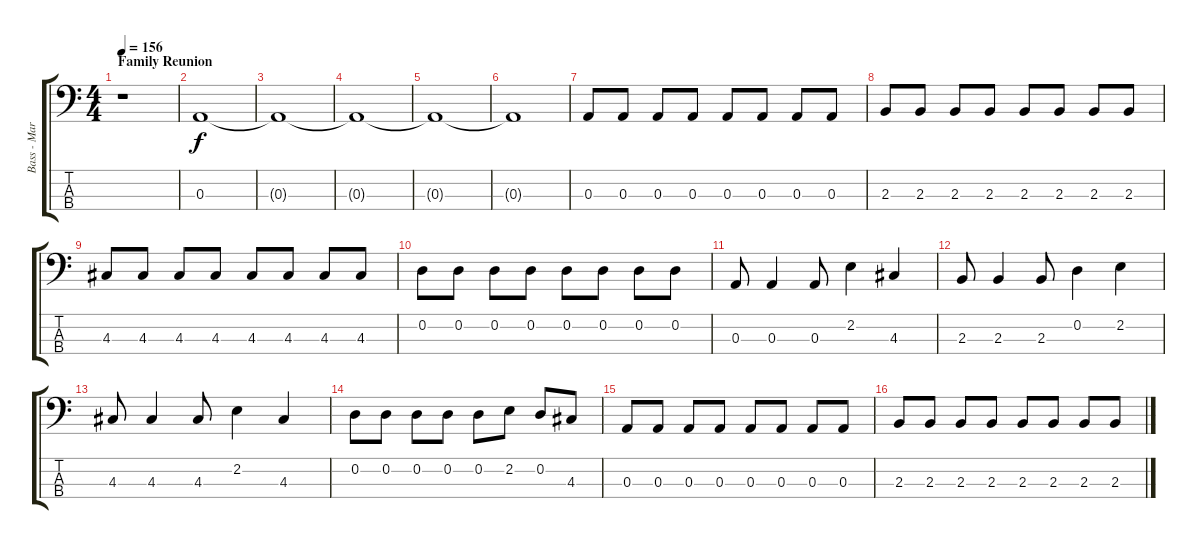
\track ("Bass - Mark Allan Hoppus" "Bass - Mar") {instrument electricbasspick}
\staff {score tabs}
\tuning (G2 D2 A1 E1) {hide}
\ts (4 4)
\section ("" "Family Reunion")
\tempo 156
\clef f4
\ks c
r.1{dy f} |
0.3.1 |
0.3{t}.1 |
0.3{t}.1 |
0.3{t}.1 |
0.3{t}.1 |
0.3.8 0.3.8 0.3.8 0.3.8 0.3.8 0.3.8 0.3.8 0.3.8 |
2.3.8 2.3.8 2.3.8 2.3.8 2.3.8 2.3.8 2.3.8 2.3.8 |
4.3.8 4.3.8 4.3.8 4.3.8 4.3.8 4.3.8 4.3.8 4.3.8 |
0.2.8 0.2.8 0.2.8 0.2.8 0.2.8 0.2.8 0.2.8 0.2.8 |
0.3.8 0.3.4 0.3.8 2.2.4 4.3.4 |
2.3.8 2.3.4 2.3.8 0.2.4 2.2.4 |
4.3.8 4.3.4 4.3.8 2.2.4 4.3.4 |
0.2.8 0.2.8 0.2.8 0.2.8 0.2.8 2.2.8 0.2.8 4.3.8 |
0.3.8 0.3.8 0.3.8 0.3.8 0.3.8 0.3.8 0.3.8 0.3.8 |
2.3.8 2.3.8 2.3.8 2.3.8 2.3.8 2.3.8 2.3.8 2.3.8
